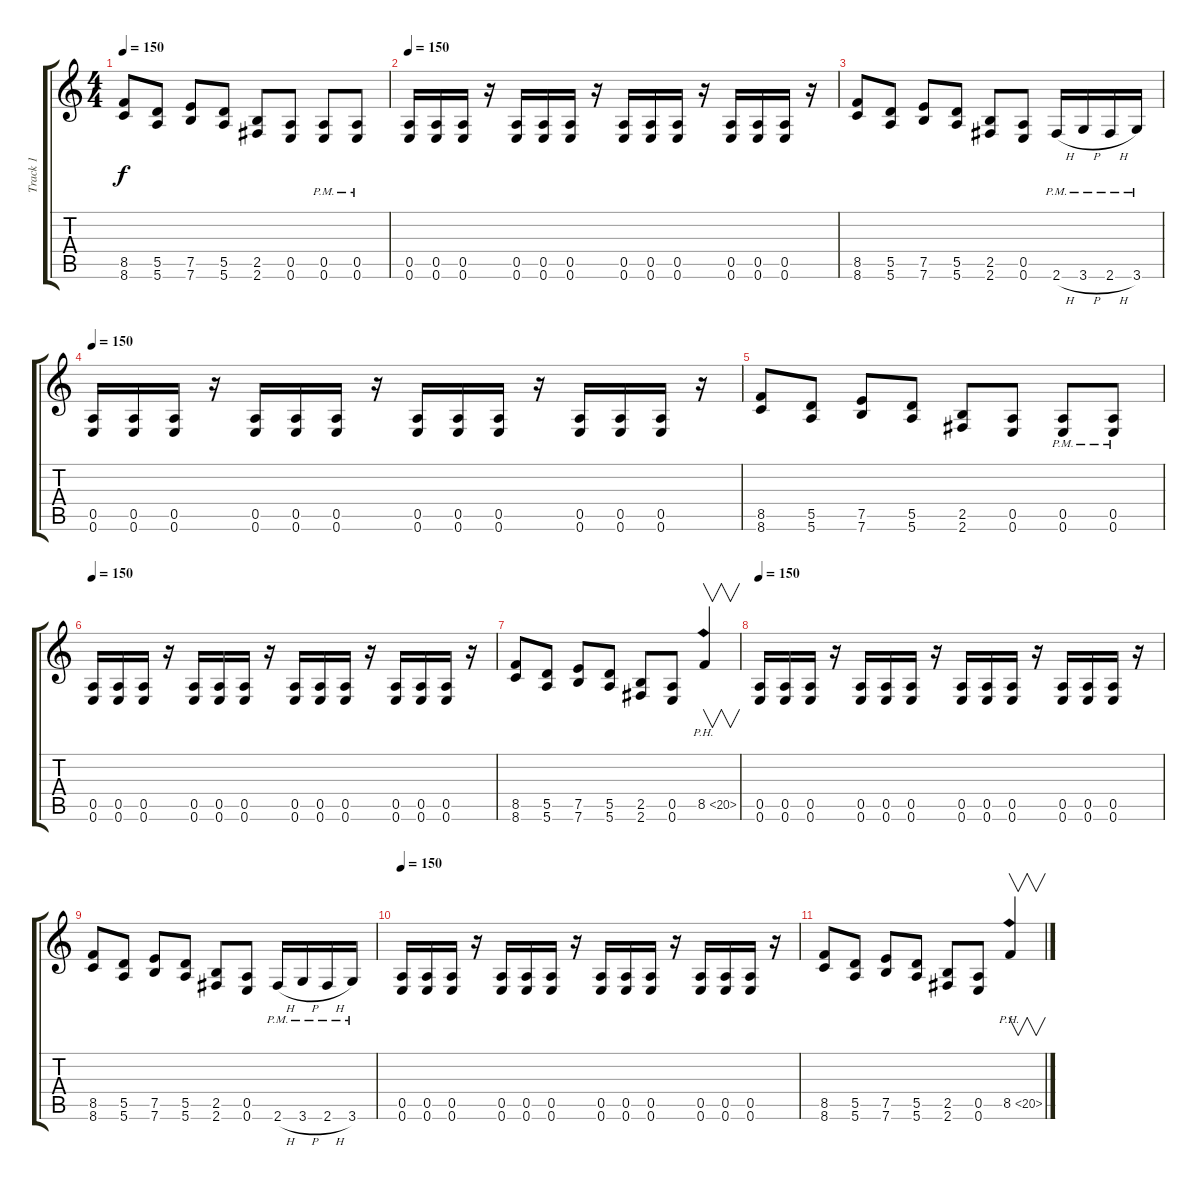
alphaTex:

\track ("Track 1" "Track 1") {instrument distortionguitar}
\staff {score tabs}
\tuning (E4 B3 G3 D3 A2 E2) {hide}
\ts (4 4)
\tempo 150
\clef g2
\ks c
(8.5 8.6).8{dy f} (5.5 5.6).8 (7.5 7.6).8 (5.5 5.6).8 (2.5 2.6).8 (0.5 0.6).8 (0.5{pm} 0.6{pm}).8 (0.5{pm} 0.6{pm}).8 |
\tempo 150
(0.5 0.6).16 (0.5 0.6).16 (0.5 0.6).16 r.16 (0.5 0.6).16 (0.5 0.6).16 (0.5 0.6).16 r.16 (0.5 0.6).16 (0.5 0.6).16 (0.5 0.6).16 r.16 (0.5 0.6).16 (0.5 0.6).16 (0.5 0.6).16 r.16 |
(8.5 8.6).8 (5.5 5.6).8 (7.5 7.6).8 (5.5 5.6).8 (2.5 2.6).8 (0.5 0.6).8 2.6{h pm}.16 3.6{h pm}.16 2.6{h pm}.16 3.6{pm}.16 |
\tempo 150
(0.5 0.6).16 (0.5 0.6).16 (0.5 0.6).16 r.16 (0.5 0.6).16 (0.5 0.6).16 (0.5 0.6).16 r.16 (0.5 0.6).16 (0.5 0.6).16 (0.5 0.6).16 r.16 (0.5 0.6).16 (0.5 0.6).16 (0.5 0.6).16 r.16 |
(8.5 8.6).8 (5.5 5.6).8 (7.5 7.6).8 (5.5 5.6).8 (2.5 2.6).8 (0.5 0.6).8 (0.5{pm} 0.6{pm}).8 (0.5{pm} 0.6{pm}).8 |
\tempo 150
(0.5 0.6).16 (0.5 0.6).16 (0.5 0.6).16 r.16 (0.5 0.6).16 (0.5 0.6).16 (0.5 0.6).16 r.16 (0.5 0.6).16 (0.5 0.6).16 (0.5 0.6).16 r.16 (0.5 0.6).16 (0.5 0.6).16 (0.5 0.6).16 r.16 |
(8.5 8.6).8 (5.5 5.6).8 (7.5 7.6).8 (5.5 5.6).8 (2.5 2.6).8 (0.5 0.6).8 8.5{ph 12}.4{v} |
\tempo 150
(0.5 0.6).16 (0.5 0.6).16 (0.5 0.6).16 r.16 (0.5 0.6).16 (0.5 0.6).16 (0.5 0.6).16 r.16 (0.5 0.6).16 (0.5 0.6).16 (0.5 0.6).16 r.16 (0.5 0.6).16 (0.5 0.6).16 (0.5 0.6).16 r.16 |
(8.5 8.6).8 (5.5 5.6).8 (7.5 7.6).8 (5.5 5.6).8 (2.5 2.6).8 (0.5 0.6).8 2.6{h pm}.16 3.6{h pm}.16 2.6{h pm}.16 3.6{pm}.16 |
\tempo 150
(0.5 0.6).16 (0.5 0.6).16 (0.5 0.6).16 r.16 (0.5 0.6).16 (0.5 0.6).16 (0.5 0.6).16 r.16 (0.5 0.6).16 (0.5 0.6).16 (0.5 0.6).16 r.16 (0.5 0.6).16 (0.5 0.6).16 (0.5 0.6).16 r.16 |
(8.5 8.6).8 (5.5 5.6).8 (7.5 7.6).8 (5.5 5.6).8 (2.5 2.6).8 (0.5 0.6).8 8.5{ph 12}.4{v}
